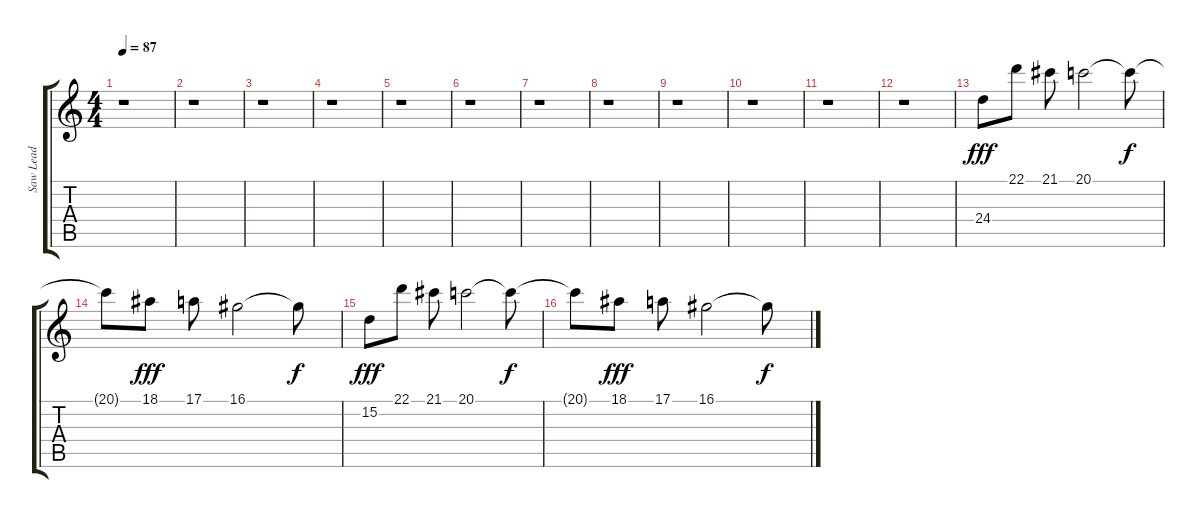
\track ("Saw Lead" "Saw Lead") {instrument lead2sawtooth}
\staff {score tabs}
\tuning (E4 B3 G3 D3 A2 E2) {hide}
\ts (4 4)
\tempo 87
\clef g2
\ks c
r.1{dy fff} |
r.1 |
r.1 |
r.1 |
r.1 |
r.1 |
r.1 |
r.1 |
r.1 |
r.1 |
r.1 |
r.1 |
24.4.8 22.1.8 21.1.8 20.1.2 20.1{t}.8{dy f} |
20.1{t}.8 18.1.8{dy fff} 17.1.8 16.1.2 16.1{t}.8{dy f} |
15.2.8{dy fff} 22.1.8 21.1.8 20.1.2 20.1{t}.8{dy f} |
20.1{t}.8 18.1.8{dy fff} 17.1.8 16.1.2 16.1{t}.8{dy f}
